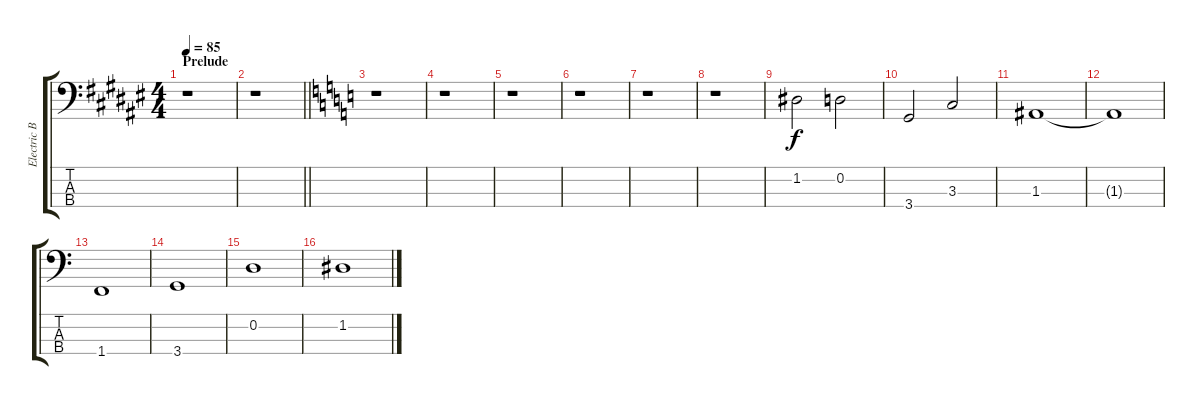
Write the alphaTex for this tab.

\track ("Electric Bass" "Electric B") {instrument electricbassfinger}
\staff {score tabs}
\tuning (G2 D2 A1 E1) {hide}
\ts (4 4)
\section ("" "Prelude")
\tempo 85
\clef f4
\ks f#
r.1{dy f instrument electricbassfinger} |
\barLineRight lightlight
r.1 |
\ks c
r.1 |
r.1 |
r.1 |
r.1 |
r.1 |
r.1 |
1.2.2 0.2.2 |
3.4.2 3.3.2 |
1.3.1 |
1.3{t}.1 |
1.4.1 |
3.4.1 |
0.2.1 |
1.2.1
